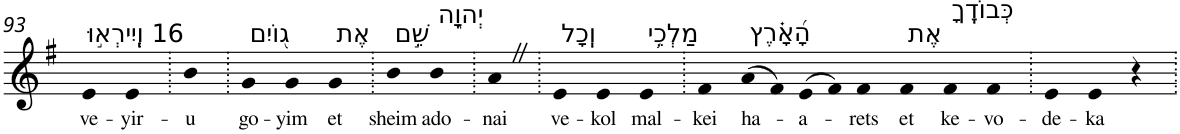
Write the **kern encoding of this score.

**kern	**text
*part1	*part1
*staff1	*staff1
*I"Piano	*
*I'Pno	*
!!LO:PB:g=z
*clefG2	*
*k[f#]	*
*G:	*
=93	=93
!LO:TX:a:t=16 וְיִֽירְא֣וּ	!
!	!LO:LY:b
4e	ve-
!	!LO:LY:b
4e	-yir-
=94.	=94.
!	!LO:LY:b
4b	-u
=95.	=95.
!LO:TX:a:t=ג֭וֹיִם	!
!	!LO:LY:b
4g	go-
!	!LO:LY:b
4g	-yim
!LO:TX:a:t=אֶת	!
!	!LO:LY:b
4g	et
=96.	=96.
!LO:TX:a:t=שֵׁ֣ם	!
!	!LO:LY:b
4b	sheim
!LO:TX:a:t=יְהוָ֑ה	!
!	!LO:LY:b
4b	ado-
=97.	=97.
!	!LO:LY:b
4aZ	-nai
=98.	=98.
!LO:TX:a:t=וְֽכָל	!
!	!LO:LY:b
4e	ve-
!	!LO:LY:b
4e	-kol
!LO:TX:a:t=מַלְכֵ֥י	!
!	!LO:LY:b
4e	mal-
=99.	=99.
!	!LO:LY:b
4f#	-kei
!LO:TX:a:t=הָ֝אָ֗רֶץ	!
!	!LO:LY:b
(>8a	ha-
8f#)	.
!	!LO:LY:b
(>8e	-a-
8f#)	.
!	!LO:LY:b
4f#	-rets
!LO:TX:a:t=אֶת	!
!	!LO:LY:b
4f#	et
!LO:TX:a:t=כְּבוֹדֶֽךָ	!
!	!LO:LY:b
4f#	ke-
!	!LO:LY:b
4f#	-vo-
=100.	=100.
!	!LO:LY:b
4e	-de-
!	!LO:LY:b
4e	-ka
4r	.
=.	=.
*-	*-
